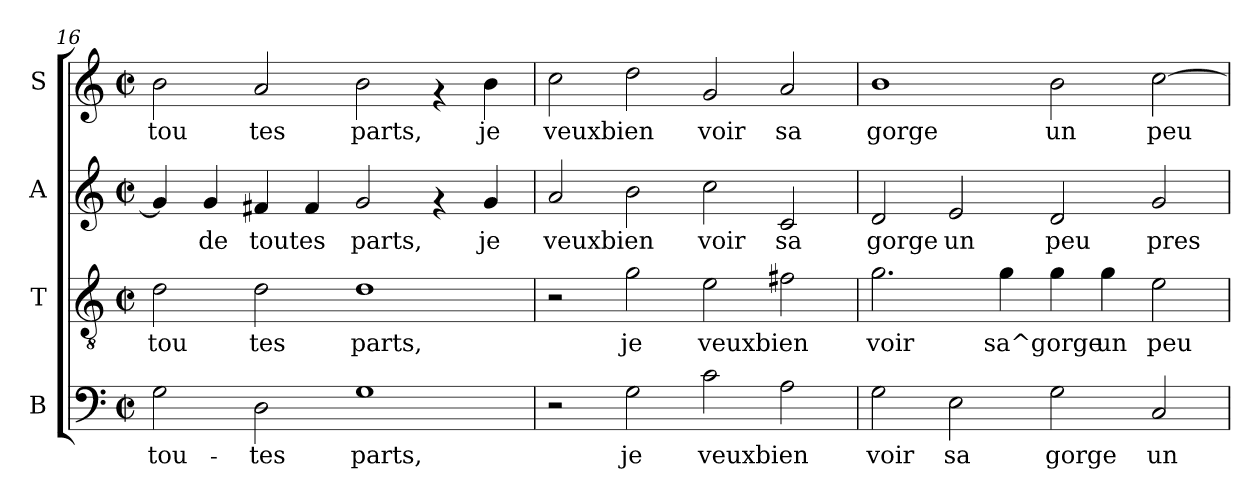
**kern	**text	**kern	**text	**kern	**text	**kern	**text
*part4	*part4	*part3	*part3	*part2	*part2	*part1	*part1
*staff4	*staff4	*staff3	*staff3	*staff2	*staff2	*staff1	*staff1
*I"B	*	*I"T	*	*I"A	*	*I"S	*
*clefF4	*	*clefGv2	*	*clefG2	*	*clefG2	*
*k[]	*	*k[]	*	*k[]	*	*k[]	*
*C:	*	*C:	*	*C:	*	*C:	*
*M2/2	*	*M2/2	*	*M2/2	*	*M2/2	*
*met(c|)	*	*met(c|)	*	*met(c|)	*	*met(c|)	*
=16	=16	=16	=16	=16	=16	=16	=16
!	!LO:LY:b:cj	!	!LO:LY:b:cj	!	!LO:LY:b:cj	!	!LO:LY:b:cj
2G\	tou-	2d\	tou	4g/]	.	2b\	tou
!	!	!	!	!	!LO:LY:b:cj	!	!
.	.	.	.	4g/	de	.	.
!	!LO:LY:b:cj	!	!LO:LY:b:cj	!	!LO:LY:b:cj	!	!LO:LY:b:cj
2D\	-tes	2d\	tes	4f#X/	toutes	2a/	tes
!	!	!	!	!	!LO:LY:b:cj	!	!
.	.	.	.	4f#/	.	.	.
!	!LO:LY:b:cj	!	!LO:LY:b:cj	!	!LO:LY:b:cj	!	!LO:LY:b:cj
1G	parts,	1d	parts,	2g/	parts,	2b\	parts,
.	.	.	.	4rf	.	4rf	.
!	!	!	!	!	!LO:LY:b:cj	!	!LO:LY:b:cj
.	.	.	.	4g/	je	4b\	je
=17	=17	=17	=17	=17	=17	=17	=17
!	!	!	!	!	!LO:LY:b:cj	!	!LO:LY:b:cj
2r	.	2r	.	2a/	veuxbien	2cc\	veuxbien
!	!LO:LY:b:cj	!	!LO:LY:b:cj	!	!LO:LY:b:cj	!	!LO:LY:b:cj
2G\	je	2g\	je	2b\	.	2dd\	.
!	!LO:LY:b:cj	!	!LO:LY:b:cj	!	!LO:LY:b:cj	!	!LO:LY:b:cj
2c\	veuxbien	2e\	veuxbien	2cc\	voir	2g/	voir
!	!LO:LY:b:cj	!	!LO:LY:b:cj	!	!LO:LY:b:cj	!	!LO:LY:b:cj
2A\	.	2f#X\	.	2c/	sa	2a/	sa
=18	=18	=18	=18	=18	=18	=18	=18
!	!LO:LY:b:cj	!	!LO:LY:b:cj	!	!LO:LY:b:cj	!	!LO:LY:b:cj
2G\	voir	2.g\	voir	2d/	gorge	1b	gorge
!	!LO:LY:b:cj	!	!	!	!LO:LY:b:cj	!	!
2E\	sa	.	.	2e/	un	.	.
!	!	!	!LO:LY:b:cj	!	!	!	!
.	.	4g\	sa^gorge	.	.	.	.
!	!LO:LY:b:cj	!	!LO:LY:b:cj	!	!LO:LY:b:cj	!	!LO:LY:b:cj
2G\	gorge	4g\	.	2d/	peu	2b\	un
!	!	!	!LO:LY:b:cj	!	!	!	!
.	.	4g\	un	.	.	.	.
!	!LO:LY:b:cj	!	!LO:LY:b:cj	!	!LO:LY:b:cj	!	!LO:LY:b:cj
2C/	un	2e\	peu	2g/	pres	[>2cc\	peu
=	=	=	=	=	=	=	=
*-	*-	*-	*-	*-	*-	*-	*-
